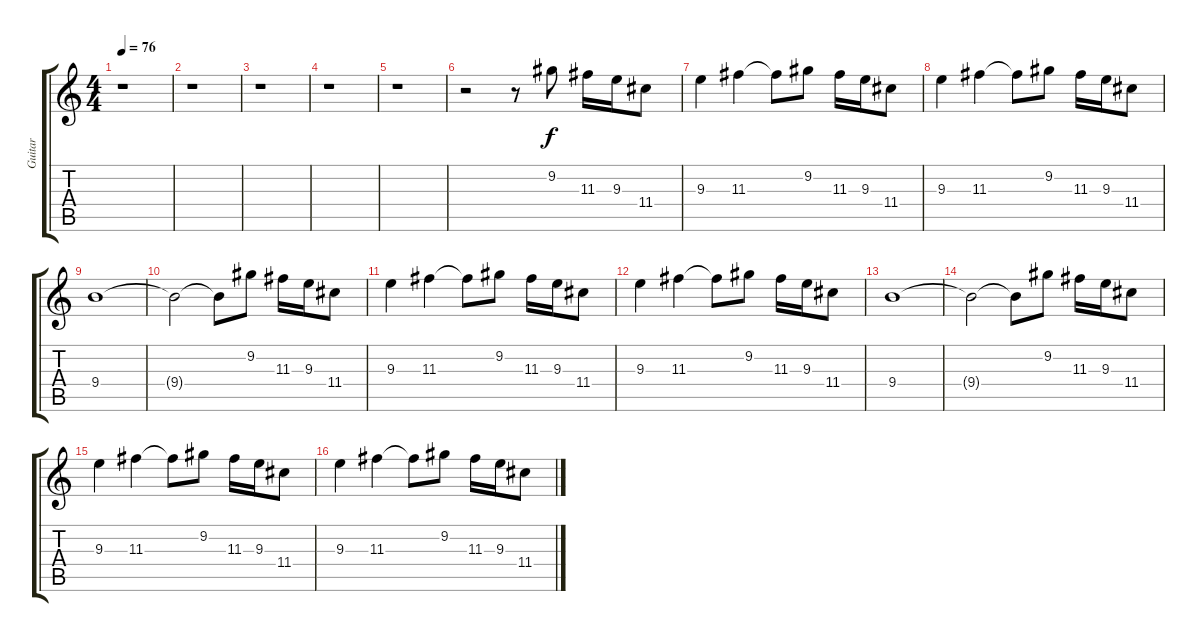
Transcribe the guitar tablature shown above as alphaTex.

\track ("Guitar" "Guitar") {instrument distortionguitar}
\staff {score tabs}
\tuning (E4 B3 G3 D3 A2 E2) {hide}
\ts (4 4)
\tempo 76
\clef g2
\ks c
r.1{dy f} |
r.1 |
r.1 |
r.1 |
r.1 |
r.2 r.8 9.2.8 11.3.16 9.3.16 11.4.8 |
9.3.4 11.3.4 11.3{t}.8 9.2.8 11.3.16 9.3.16 11.4.8 |
9.3.4 11.3.4 11.3{t}.8 9.2.8 11.3.16 9.3.16 11.4.8 |
9.4.1 |
9.4{t}.2 9.4{t}.8 9.2.8 11.3.16 9.3.16 11.4.8 |
9.3.4 11.3.4 11.3{t}.8 9.2.8 11.3.16 9.3.16 11.4.8 |
9.3.4 11.3.4 11.3{t}.8 9.2.8 11.3.16 9.3.16 11.4.8 |
9.4.1 |
9.4{t}.2 9.4{t}.8 9.2.8 11.3.16 9.3.16 11.4.8 |
9.3.4 11.3.4 11.3{t}.8 9.2.8 11.3.16 9.3.16 11.4.8 |
9.3.4 11.3.4 11.3{t}.8 9.2.8 11.3.16 9.3.16 11.4.8
